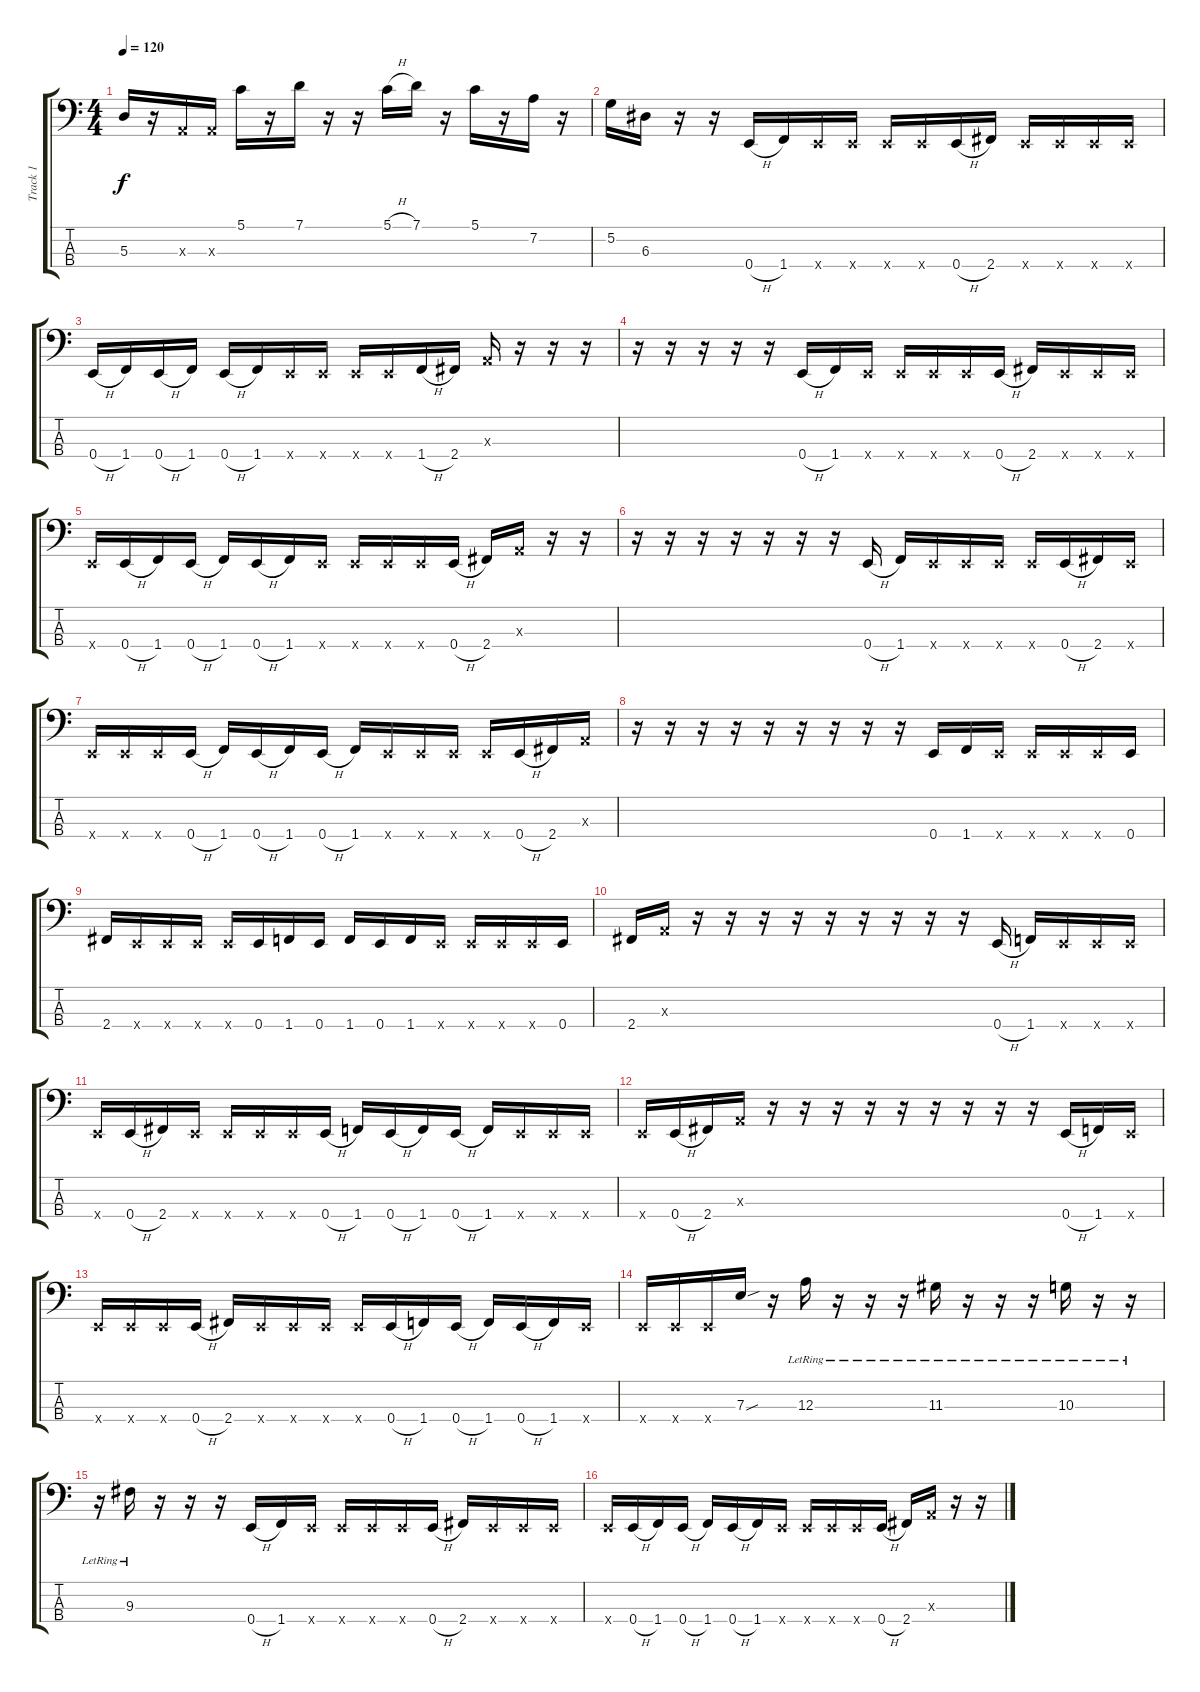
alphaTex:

\track ("Track 1" "Track 1") {instrument slapbass2}
\staff {score tabs}
\tuning (G2 D2 A1 E1) {hide}
\ts (4 4)
\tempo 120
\clef f4
\ks c
5.3.16{dy f} r.16 0.3{x}.16 0.3{x}.16 5.1.16 r.16 7.1.16 r.16 r.16 5.1{h}.16 7.1.16 r.16 5.1.16 r.16 7.2.16 r.16 |
5.2.16 6.3.16 r.16 r.16 0.4{h}.16 1.4.16 0.4{x}.16 0.4{x}.16 0.4{x}.16 0.4{x}.16 0.4{h}.16 2.4.16 0.4{x}.16 0.4{x}.16 0.4{x}.16 0.4{x}.16 |
0.4{h}.16 1.4.16 0.4{h}.16 1.4.16 0.4{h}.16 1.4.16 0.4{x}.16 0.4{x}.16 0.4{x}.16 0.4{x}.16 1.4{h}.16 2.4.16 0.3{x}.16 r.16 r.16 r.16 |
r.16 r.16 r.16 r.16 r.16 0.4{h}.16 1.4.16 0.4{x}.16 0.4{x}.16 0.4{x}.16 0.4{x}.16 0.4{h}.16 2.4.16 0.4{x}.16 0.4{x}.16 0.4{x}.16 |
0.4{x}.16 0.4{h}.16 1.4.16 0.4{h}.16 1.4.16 0.4{h}.16 1.4.16 0.4{x}.16 0.4{x}.16 0.4{x}.16 0.4{x}.16 0.4{h}.16 2.4.16 0.3{x}.16 r.16 r.16 |
r.16 r.16 r.16 r.16 r.16 r.16 r.16 0.4{h}.16 1.4.16 0.4{x}.16 0.4{x}.16 0.4{x}.16 0.4{x}.16 0.4{h}.16 2.4.16 0.4{x}.16 |
0.4{x}.16 0.4{x}.16 0.4{x}.16 0.4{h}.16 1.4.16 0.4{h}.16 1.4.16 0.4{h}.16 1.4.16 0.4{x}.16 0.4{x}.16 0.4{x}.16 0.4{x}.16 0.4{h}.16 2.4.16 0.3{x}.16 |
r.16 r.16 r.16 r.16 r.16 r.16 r.16 r.16 r.16 0.4.16 1.4.16 0.4{x}.16 0.4{x}.16 0.4{x}.16 0.4{x}.16 0.4.16 |
2.4.16 0.4{x}.16 0.4{x}.16 0.4{x}.16 0.4{x}.16 0.4.16 1.4.16 0.4.16 1.4.16 0.4.16 1.4.16 0.4{x}.16 0.4{x}.16 0.4{x}.16 0.4{x}.16 0.4.16 |
2.4.16 0.3{x}.16 r.16 r.16 r.16 r.16 r.16 r.16 r.16 r.16 r.16 0.4{h}.16 1.4.16 0.4{x}.16 0.4{x}.16 0.4{x}.16 |
0.4{x}.16 0.4{h}.16 2.4.16 0.4{x}.16 0.4{x}.16 0.4{x}.16 0.4{x}.16 0.4{h}.16 1.4.16 0.4{h}.16 1.4.16 0.4{h}.16 1.4.16 0.4{x}.16 0.4{x}.16 0.4{x}.16 |
0.4{x}.16 0.4{h}.16 2.4.16 0.3{x}.16 r.16 r.16 r.16 r.16 r.16 r.16 r.16 r.16 r.16 0.4{h}.16 1.4.16 0.4{x}.16 |
0.4{x}.16 0.4{x}.16 0.4{x}.16 0.4{h}.16 2.4.16 0.4{x}.16 0.4{x}.16 0.4{x}.16 0.4{x}.16 0.4{h}.16 1.4.16 0.4{h}.16 1.4.16 0.4{h}.16 1.4.16 0.4{x}.16 |
0.4{x}.16 0.4{x}.16 0.4{x}.16 7.3{sou}.16 r.16 12.3{lr}.16 r.16 r.16 r.16 11.3{lr}.16 r.16 r.16 r.16 10.3{lr}.16 r.16 r.16 |
r.16 9.3{lr}.16 r.16 r.16 r.16 0.4{h}.16 1.4.16 0.4{x}.16 0.4{x}.16 0.4{x}.16 0.4{x}.16 0.4{h}.16 2.4.16 0.4{x}.16 0.4{x}.16 0.4{x}.16 |
0.4{x}.16 0.4{h}.16 1.4.16 0.4{h}.16 1.4.16 0.4{h}.16 1.4.16 0.4{x}.16 0.4{x}.16 0.4{x}.16 0.4{x}.16 0.4{h}.16 2.4.16 0.3{x}.16 r.16 r.16
